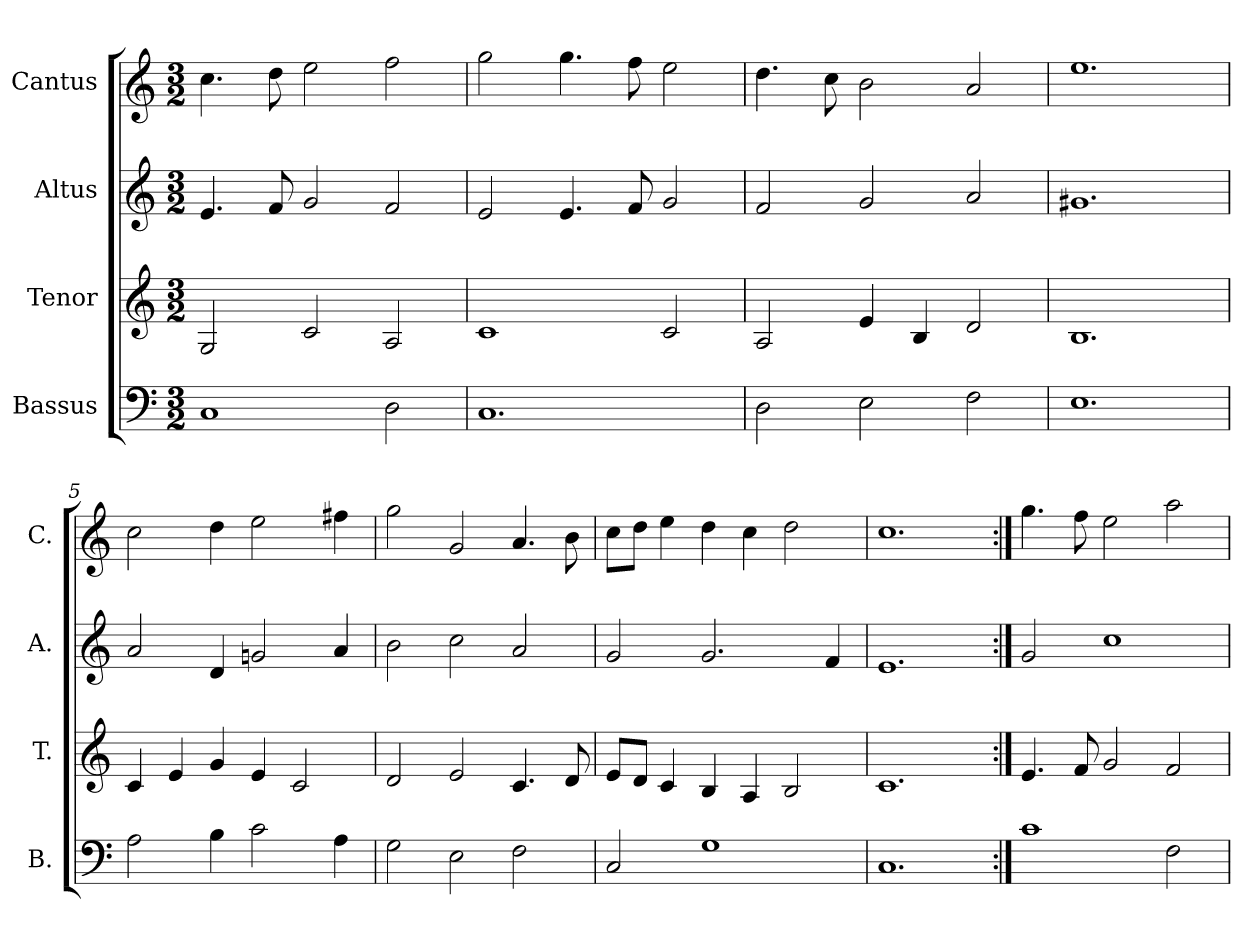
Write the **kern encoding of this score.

**kern	**kern	**kern	**kern
*part4	*part3	*part2	*part1
*staff4	*staff3	*staff2	*staff1
*I"Bassus	*I"Tenor	*I"Altus	*I"Cantus
*I'B.	*I'T.	*I'A.	*I'C.
*clefF4	*clefG2	*clefG2	*clefG2
*k[]	*k[]	*k[]	*k[]
*C:	*C:	*C:	*C:
*M3/2	*M3/2	*M3/2	*M3/2
=1	=1	=1	=1
1C/	2G/	4.e/	4.cc\
.	.	8f/	8dd\
.	2c/	2g/	2ee\
2D\	2A/	2f/	2ff\
=2	=2	=2	=2
1.C/	1c/	2e/	2gg\
.	.	4.e/	4.gg\
.	.	8f/	8ff\
.	2c/	2g/	2ee\
=3	=3	=3	=3
2D\	2A/	2f/	4.dd\
.	.	.	8cc\
2E\	4e/	2g/	2b\
.	4B/	.	.
2F\	2d/	2a/	2a/
=4	=4	=4	=4
1.E\	1.B/	1.g#X/	1.ee\
=5	=5	=5	=5
2A\	4c/	2a/	2cc\
.	4e/	.	.
4B\	4g/	4d/	4dd\
2c\	4e/	2gn/	2ee\
.	2c/	.	.
4A\	.	4a/	4ff#X\
=6	=6	=6	=6
2G\	2d/	2b\	2gg\
2E\	2e/	2cc\	2g/
2F\	4.c/	2a/	4.a/
.	8d/	.	8b\
=7	=7	=7	=7
2C/	8e/L	2g/	8cc\L
.	8d/J	.	8dd\J
.	4c/	.	4ee\
1G\	4B/	2.g/	4dd\
.	4A/	.	4cc\
.	2B/	.	2dd\
.	.	4f/	.
=8	=8	=8	=8
1.C/	1.c/	1.e/	1.cc\
!!LO:LB:g=z
=9:|!	=9:|!	=9:|!	=9:|!
1c\	4.e/	2g/	4.gg\
.	8f/	.	8ff\
.	2g/	1cc\	2ee\
2F\	2f/	.	2aa\
=	=	=	=
*-	*-	*-	*-
